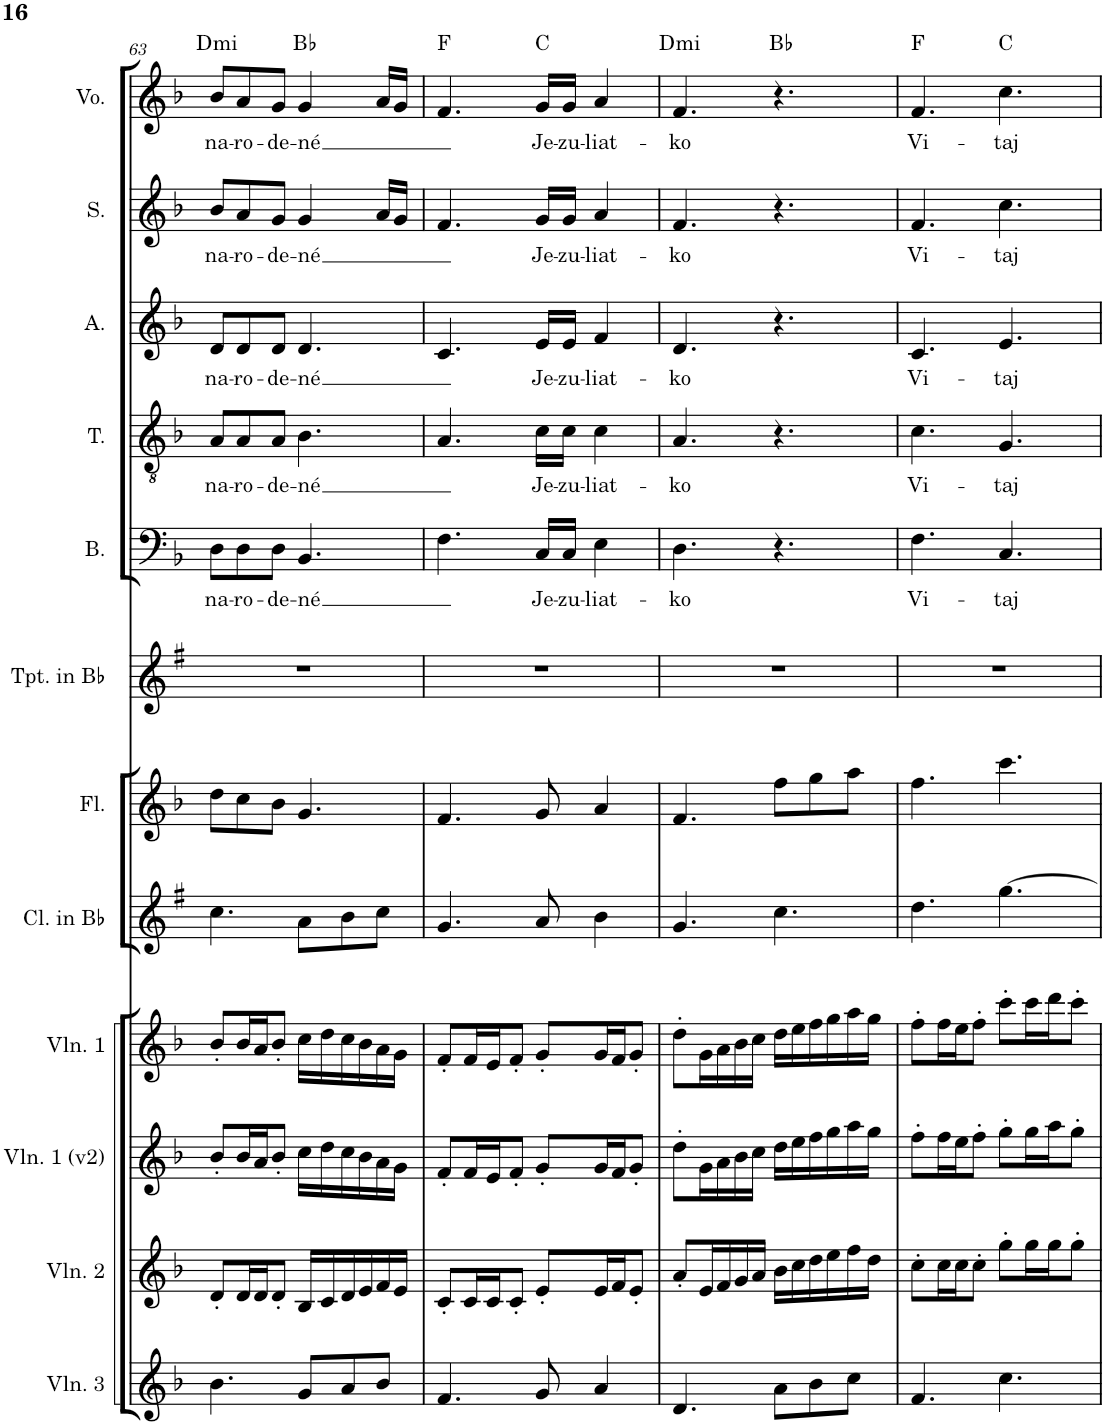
**kern	**kern	**kern	**kern	**kern	**kern	**kern	**kern	**text	**kern	**text	**kern	**text	**kern	**text	**kern	**text	**harte
*part12	*part11	*part10	*part9	*part8	*part7	*part6	*part5	*part5	*part4	*part4	*part3	*part3	*part2	*part2	*part1	*part1	*part1
*staff12	*staff11	*staff10	*staff9	*staff8	*staff7	*staff6	*staff5	*staff5	*staff4	*staff4	*staff3	*staff3	*staff2	*staff2	*staff1	*staff1	*
*I"Violin 3	*I"Violin 2	*I"Violin 1 (v2)	*I"Violin 1	*I"Clarinet in Bb	*I"Flute	*I"Trumpet in Bb	*I"Bass	*	*I"Tenor	*	*I"Alto	*	*I"Soprano	*	*I"Voice	*	*
*I'Vln. 3	*I'Vln. 2	*I'Vln. 1 (v2)	*I'Vln. 1	*I'Cl. in Bb	*I'Fl.	*I'Tpt. in Bb	*I'B.	*	*I'T.	*	*I'A.	*	*I'S.	*	*I'Vo.	*	*
!!LO:PB:g=z
*clefG2	*clefG2	*clefG2	*clefG2	*clefG2	*clefG2	*clefG2	*clefF4	*	*clefGv2	*	*clefG2	*	*clefG2	*	*clefG2	*	*
*	*	*	*	*Trd1c2	*	*Trd1c2	*	*	*	*	*	*	*	*	*	*	*
*k[b-]	*k[b-]	*k[b-]	*k[b-]	*k[f#]	*k[b-]	*k[f#]	*k[b-]	*	*k[b-]	*	*k[b-]	*	*k[b-]	*	*k[b-]	*	*
*M6/8	*M6/8	*M6/8	*M6/8	*M6/8	*M6/8	*M6/8	*M6/8	*	*M6/8	*	*M6/8	*	*M6/8	*	*M6/8	*	*
=63	=63	=63	=63	=63	=63	=63	=63	=63	=63	=63	=63	=63	=63	=63	=63	=63	=63
!	!	!	!	!	!	!	!	!LO:LY:b	!	!LO:LY:b	!	!LO:LY:b	!	!LO:LY:b	!	!LO:LY:b	!LO:H:kt=mi
4.b-\	8d'/L	8b-'/L	8b-'/L	4.cc\	8dd\L	2.r	8D\L	na-	8A/L	na-	8d/L	na-	8b-/L	na-	8b-/L	na-	D:min
!	!	!	!	!	!	!	!	!LO:LY:b	!	!LO:LY:b	!	!LO:LY:b	!	!LO:LY:b	!	!LO:LY:b	!
.	16d/L	16b-/L	16b-/L	.	8cc\	.	8D\	-ro-	8A/	-ro-	8d/	-ro-	8a/	-ro-	8a/	-ro-	.
.	16d/J	16a/J	16a/J	.	.	.	.	.	.	.	.	.	.	.	.	.	.
!	!	!	!	!	!	!	!	!LO:LY:b	!	!LO:LY:b	!	!LO:LY:b	!	!LO:LY:b	!	!LO:LY:b	!
.	8d'/J	8b-'/J	8b-'/J	.	8b-\J	.	8D\J	-de-	8A/J	-de-	8d/J	-de-	8g/J	-de-	8g/J	-de-	.
!	!	!	!	!	!	!	!	!LO:LY:b	!	!LO:LY:b	!	!LO:LY:b	!	!LO:LY:b	!	!LO:LY:b	!
8g/L	16B-/LL	16cc\LL	16cc\LL	8a\L	4.g/	.	4.BB-/	-né	4.B-\	-né	4.d/	-né	4g/	-né	4g/	-né	Bb:maj
.	16c/	16dd\	16dd\	.	.	.	.	.	.	.	.	.	.	.	.	.	.
8a/	16d/	16cc\	16cc\	8b\	.	.	.	.	.	.	.	.	.	.	.	.	.
.	16e/	16b-\	16b-\	.	.	.	.	.	.	.	.	.	.	.	.	.	.
8b-/J	16f/	16a\	16a\	8cc\J	.	.	.	.	.	.	.	.	16a/LL	.	16a/LL	.	.
.	16e/JJ	16g\JJ	16g\JJ	.	.	.	.	.	.	.	.	.	16g/JJ	.	16g/JJ	.	.
=64	=64	=64	=64	=64	=64	=64	=64	=64	=64	=64	=64	=64	=64	=64	=64	=64	=64
4.f/	8c'/L	8f'/L	8f'/L	4.g/	4.f/	2.r	4.F\	.	4.A/	.	4.c/	.	4.f/	.	4.f/	.	F:maj
.	16c/L	16f/L	16f/L	.	.	.	.	.	.	.	.	.	.	.	.	.	.
.	16c/J	16e/J	16e/J	.	.	.	.	.	.	.	.	.	.	.	.	.	.
.	8c'/J	8f'/J	8f'/J	.	.	.	.	.	.	.	.	.	.	.	.	.	.
!	!	!	!	!	!	!	!	!LO:LY:b	!	!LO:LY:b	!	!LO:LY:b	!	!LO:LY:b	!	!LO:LY:b	!
8g/	8e'/L	8g'/L	8g'/L	8a/	8g/	.	16C/LL	Je-	16c\LL	Je-	16e/LL	Je-	16g/LL	Je-	16g/LL	Je-	C:maj
!	!	!	!	!	!	!	!	!LO:LY:b	!	!LO:LY:b	!	!LO:LY:b	!	!LO:LY:b	!	!LO:LY:b	!
.	.	.	.	.	.	.	16C/JJ	-zu-	16c\JJ	-zu-	16e/JJ	-zu-	16g/JJ	-zu-	16g/JJ	-zu-	.
!	!	!	!	!	!	!	!	!LO:LY:b	!	!LO:LY:b	!	!LO:LY:b	!	!LO:LY:b	!	!LO:LY:b	!
4a/	16e/L	16g/L	16g/L	4b\	4a/	.	4E\	-liat-	4c\	-liat-	4f/	-liat-	4a/	-liat-	4a/	-liat-	.
.	16f/J	16f/J	16f/J	.	.	.	.	.	.	.	.	.	.	.	.	.	.
.	8e'/J	8g'/J	8g'/J	.	.	.	.	.	.	.	.	.	.	.	.	.	.
=65	=65	=65	=65	=65	=65	=65	=65	=65	=65	=65	=65	=65	=65	=65	=65	=65	=65
!	!	!	!	!	!	!	!	!LO:LY:b	!	!LO:LY:b	!	!LO:LY:b	!	!LO:LY:b	!	!LO:LY:b	!LO:H:kt=mi
4.d/	8a'/L	8dd'\L	8dd'\L	4.g/	4.f/	2.r	4.D\	-ko	4.A/	-ko	4.d/	-ko	4.f/	-ko	4.f/	-ko	D:min
.	16e/L	16g\L	16g\L	.	.	.	.	.	.	.	.	.	.	.	.	.	.
.	16f/	16a\	16a\	.	.	.	.	.	.	.	.	.	.	.	.	.	.
.	16g/	16b-\	16b-\	.	.	.	.	.	.	.	.	.	.	.	.	.	.
.	16a/JJ	16cc\JJ	16cc\JJ	.	.	.	.	.	.	.	.	.	.	.	.	.	.
8a\L	16b-\LL	16dd\LL	16dd\LL	4.cc\	8ff\L	.	4.r	.	4.r	.	4.r	.	4.r	.	4.r	.	Bb:maj
.	16cc\	16ee\	16ee\	.	.	.	.	.	.	.	.	.	.	.	.	.	.
8b-\	16dd\	16ff\	16ff\	.	8gg\	.	.	.	.	.	.	.	.	.	.	.	.
.	16ee\	16gg\	16gg\	.	.	.	.	.	.	.	.	.	.	.	.	.	.
8cc\J	16ff\	16aa\	16aa\	.	8aa\J	.	.	.	.	.	.	.	.	.	.	.	.
.	16dd\JJ	16gg\JJ	16gg\JJ	.	.	.	.	.	.	.	.	.	.	.	.	.	.
=66	=66	=66	=66	=66	=66	=66	=66	=66	=66	=66	=66	=66	=66	=66	=66	=66	=66
!	!	!	!	!	!	!	!	!LO:LY:b	!	!LO:LY:b	!	!LO:LY:b	!	!LO:LY:b	!	!LO:LY:b	!
4.f/	8cc'\L	8ff'\L	8ff'\L	4.dd\	4.ff\	2.r	4.F\	Vi-	4.c\	Vi-	4.c/	Vi-	4.f/	Vi-	4.f/	Vi-	F:maj
.	16cc\L	16ff\L	16ff\L	.	.	.	.	.	.	.	.	.	.	.	.	.	.
.	16cc\J	16ee\J	16ee\J	.	.	.	.	.	.	.	.	.	.	.	.	.	.
.	8cc'\J	8ff'\J	8ff'\J	.	.	.	.	.	.	.	.	.	.	.	.	.	.
!	!	!	!	!	!	!	!	!LO:LY:b	!	!LO:LY:b	!	!LO:LY:b	!	!LO:LY:b	!	!LO:LY:b	!
4.cc\	8gg'\L	8gg'\L	8ccc'\L	[4.gg\	4.ccc\	.	4.C/	-taj	4.G/	-taj	4.e/	-taj	4.cc\	-taj	4.cc\	-taj	C:maj
.	16gg\L	16gg\L	16ccc\L	.	.	.	.	.	.	.	.	.	.	.	.	.	.
.	16gg\J	16aa\J	16ddd\J	.	.	.	.	.	.	.	.	.	.	.	.	.	.
.	8gg'\J	8gg'\J	8ccc'\J	.	.	.	.	.	.	.	.	.	.	.	.	.	.
=	=	=	=	=	=	=	=	=	=	=	=	=	=	=	=	=	=
*-	*-	*-	*-	*-	*-	*-	*-	*-	*-	*-	*-	*-	*-	*-	*-	*-	*-
